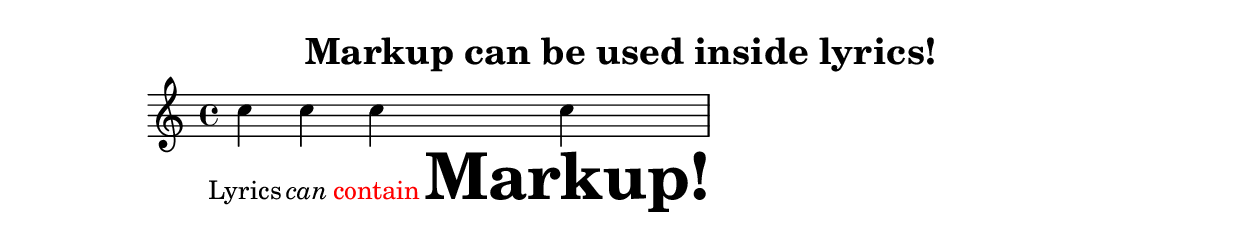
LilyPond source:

%% Do not edit this file; it is auto-generated from LSR http://lsr.dsi.unimi.it
%% This file is in the public domain.
\version "2.11.38"

\header {
  lsrtags = "editorial-and-educational-use, text, vocal-music"
 texidoc = "
To format single lyrics syllables, you can simply use \\markup @{ ....
@} on these lyrics!
" }
% begin verbatim
% Tip taken from http://lists.gnu.org/archive/html/lilypond-user/2007-12/msg00215.html
\header {
  title = "Markup can be used inside lyrics!" 
}
% begin verbatim
melody = \relative c'' { c4 c c c  }
lyr = \lyricmode { 
  Lyrics \markup { \italic can } \markup {\with-color #red contain } 
  \markup {\fontsize #8 \bold "Markup!" } 
}

\context Staff << 
  \context Voice = "mel" << \melody >>
  \context Lyrics \lyricsto "mel" \lyr
>>

